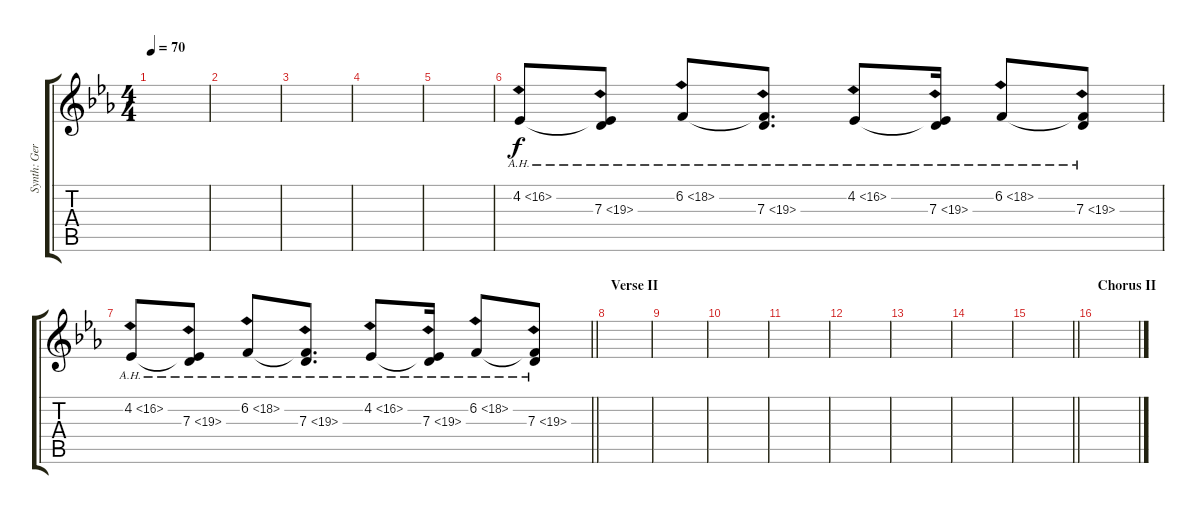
\track ("Synth: Gerald" "Synth: Ger") {instrument synthvoice}
\staff {score tabs}
\tuning (E4 B3 G3 D3 A2 E2) {hide}
\ts (4 4)
\tempo 70
\clef g2
\ks eb
|
|
|
|
|
4.2{ah 12}.8 (4.2{t} 7.3{ah 12}).8 6.2{ah 12}.8 (6.2{t} 7.3{ah 12}).8{d} 4.2{ah 12}.8 (4.2{t} 7.3{ah 12}).16 6.2{ah 12}.8 (6.2{t} 7.3{ah 12}).8 |
\barLineRight lightlight
4.2{ah 12}.8 (4.2{t} 7.3{ah 12}).8 6.2{ah 12}.8 (6.2{t} 7.3{ah 12}).8{d} 4.2{ah 12}.8 (4.2{t} 7.3{ah 12}).16 6.2{ah 12}.8 (6.2{t} 7.3{ah 12}).8 |
\section ("" "Verse II")
|
|
|
|
|
|
|
\barLineRight lightlight
|
\section ("" "Chorus II")
